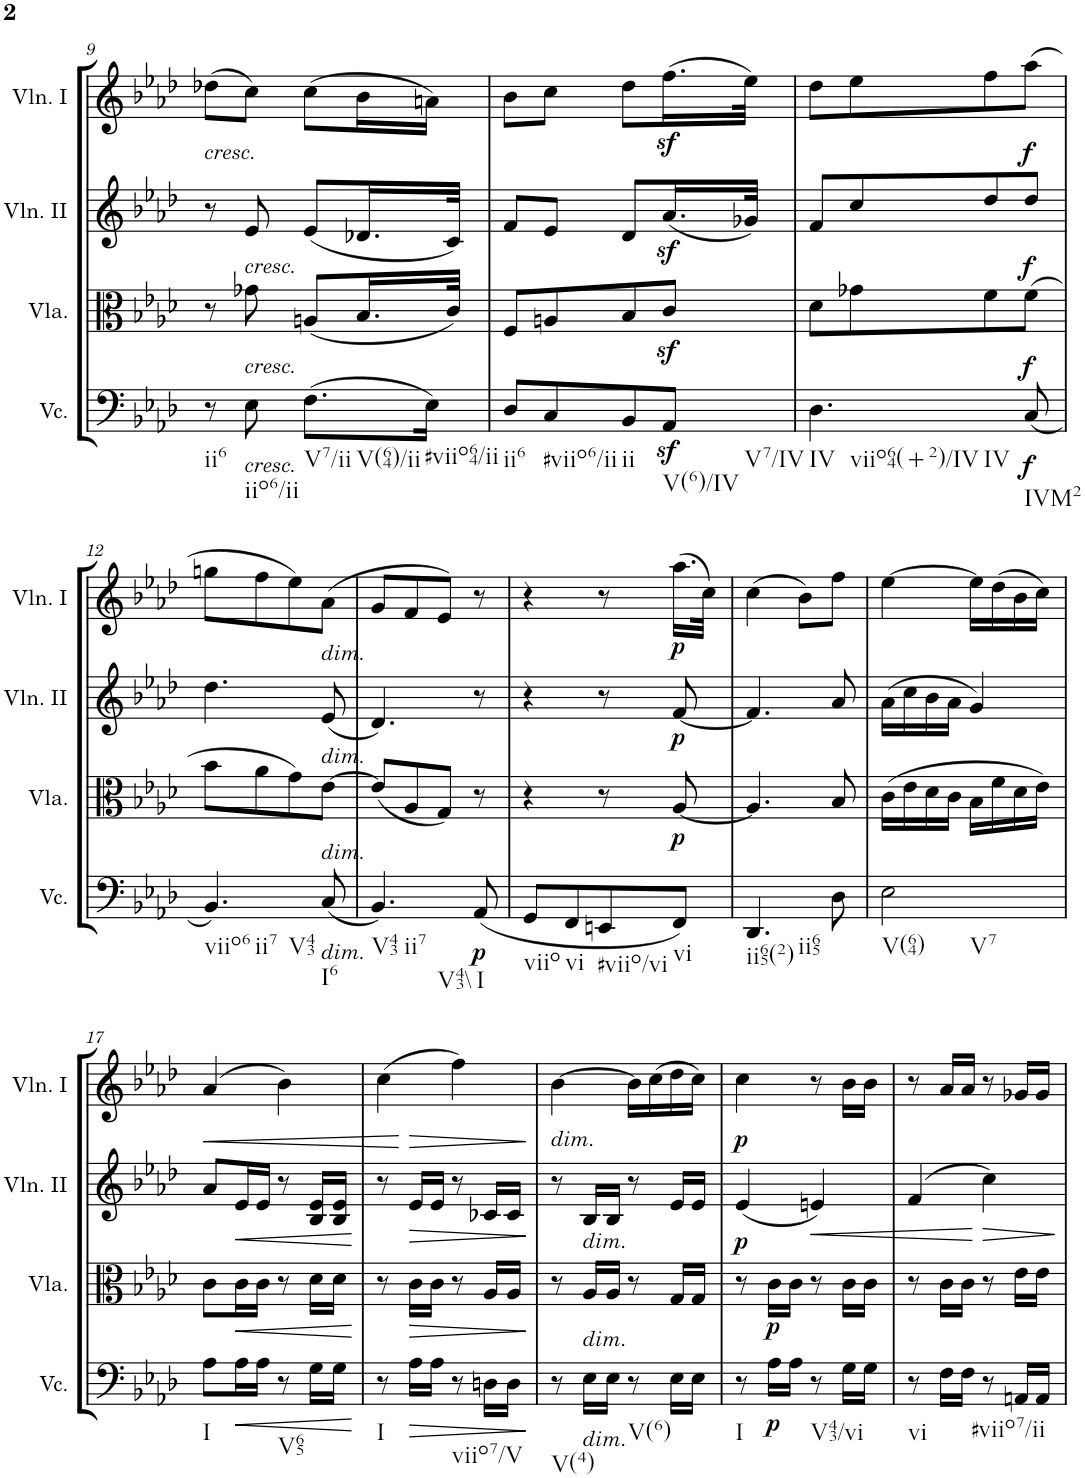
**kern	**dynam	**kern	**dynam	**kern	**dynam	**kern	**dynam
*part4	*part4	*part3	*part3	*part2	*part2	*part1	*part1
*staff4	*staff4	*staff3	*staff3	*staff2	*staff2	*staff1	*staff1
*I"Violoncello	*	*I"Viola	*	*I"Violino II	*	*I"Violino I	*
*I'Vc.	*	*I'Vla.	*	*I'Vln. II	*	*I'Vln. I	*
!!LO:PB:g=z
*clefF4	*	*clefC3	*	*clefG2	*	*clefG2	*
*k[b-e-a-d-]	*	*k[b-e-a-d-]	*	*k[b-e-a-d-]	*	*k[b-e-a-d-]	*
*M2/4	*	*M2/4	*	*M2/4	*	*M2/4	*
=9	=9	=9	=9	=9	=9	=9	=9
!	!	!	!	!	!	!LO:TX:b:i:t=cresc.	!
!LO:TX:b:t=ii6	!	!	!	!	!	!	!
8r	.	8r	.	8r	.	(8dd-X\L	.
!	!	!	!	!LO:TX:b:i:t=cresc.	!	!	!
!	!	!LO:TX:b:i:t=cresc.	!	!	!	!	!
!LO:TX:b:i:t=cresc.	!	!	!	!	!	!	!
!LO:TX:b:t=iio6/ii	!	!	!	!	!	!	!
8E-\	.	8g-X\	.	8e-/	.	8cc\J)	.
!LO:TX:b:t=V7/ii	!	!	!	!	!	!	!
!LO:TX:b:t=V(64)/ii	!	!	!	!	!	!	!
(8.F\L	.	(8An/L	.	(8e-/L	.	(8cc\L	.
.	.	16.B-/L	.	16.d-X/L	.	16b-\L	.
!LO:TX:b:t=#viio64/ii	!	!	!	!	!	!	!
16E-\Jk)	.	.	.	.	.	16an\JJ)	.
.	.	32c/JJk)	.	32c/JJk)	.	.	.
=10	=10	=10	=10	=10	=10	=10	=10
!LO:TX:b:t=ii6	!	!	!	!	!	!	!
8D-/L	.	8F/L	.	8f/L	.	8b-\L	.
!LO:TX:b:t=#viio6/ii	!	!	!	!	!	!	!
8C/	.	8An/	.	8e-/J	.	8cc\J	.
!LO:TX:b:t=ii	!	!	!	!	!	!	!
8BB-/	.	8B-/	.	8d-/L	.	8dd-\L	.
!LO:TX:b:t=V(6)/IV	!	!	!	!	!	!	!
!LO:TX:b:t=V7/IV	!	!	!	!	!	!	!
8AA-z</J	.	8cz</J	.	(16.a-z</L	.	(16.ffz<\L	.
.	.	.	.	32g-X/JJk)	.	32ee-\JJk)	.
=11	=11	=11	=11	=11	=11	=11	=11
!LO:TX:b:t=IV	!	!	!	!	!	!	!
!LO:TX:b:t=viio64(+2)/IV	!	!	!	!	!	!	!
!LO:TX:b:t=IV	!	!	!	!	!	!	!
4.D-\	.	8d-\L	.	8f/L	.	8dd-\L	.
.	.	8g-X\	.	8cc/	.	8ee-\	.
.	.	8f\	.	8dd-/	.	8ff\	.
!LO:TX:b:t=IVM2	!	!	!	!	!	!	!
!	!LO:DY:b	!	!LO:DY:b	!	!LO:DY:b	!	!LO:DY:b
(8C/	f	(8f\J	f	8dd-/J	f	(8aa-\J	f
!!LO:LB:g=z
=12	=12	=12	=12	=12	=12	=12	=12
!LO:TX:b:t=viio6	!	!	!	!	!	!	!
!LO:TX:b:t=ii7	!	!	!	!	!	!	!
!LO:TX:b:t=V43	!	!	!	!	!	!	!
4.BB-/)	.	8b-\L	.	4.dd-\	.	8ggn\L	.
.	.	8a-\	.	.	.	8ff\	.
.	.	8g\)	.	.	.	8ee-\)	.
!	!	!	!	!	!	!LO:TX:b:i:t=dim.	!
!	!	!	!	!LO:TX:b:i:t=dim.	!	!	!
!	!	!LO:TX:b:i:t=dim.	!	!	!	!	!
!LO:TX:b:i:t=dim.	!	!	!	!	!	!	!
!LO:TX:b:t=I6	!	!	!	!	!	!	!
(8C/	.	[8e-\J	.	(8e-/	.	(8a-\J	.
=13	=13	=13	=13	=13	=13	=13	=13
!LO:TX:b:t=V43	!	!	!	!	!	!	!
!LO:TX:b:t=ii7	!	!	!	!	!	!	!
!LO:TX:b:t=V43\\	!	!	!	!	!	!	!
4.BB-/)	.	(8e-/L]	.	4.d-/)	.	8g/L	.
.	.	8A-/	.	.	.	8f/	.
.	.	8G/J)	.	.	.	8e-/J)	.
!LO:TX:b:t=I	!	!	!	!	!	!	!
!	!LO:DY:b	!	!	!	!	!	!
(8AA-/	p	8r	.	8r	.	8r	.
=14	=14	=14	=14	=14	=14	=14	=14
!LO:TX:b:t=viio	!	!	!	!	!	!	!
8GG/L	.	4r	.	4r	.	4r	.
!LO:TX:b:t=vi	!	!	!	!	!	!	!
8FF/	.	.	.	.	.	.	.
!LO:TX:b:t=#viio/vi	!	!	!	!	!	!	!
8EEn/	.	8r	.	8r	.	8r	.
!LO:TX:b:t=vi	!	!	!	!	!	!	!
!	!	!	!LO:DY:b	!	!LO:DY:b	!	!LO:DY:b
8FF/J)	.	[8A-/	p	[8f/	p	(16.aa-\LL	p
.	.	.	.	.	.	32cc\JJk)	.
=15	=15	=15	=15	=15	=15	=15	=15
!LO:TX:b:t=ii65(2)	!	!	!	!	!	!	!
!LO:TX:b:t=ii65	!	!	!	!	!	!	!
4.DD-/	.	4.A-/]	.	4.f/]	.	(4cc\	.
.	.	.	.	.	.	8b-\L)	.
8D-\	.	8B-/	.	8a-/	.	8ff\J	.
=16	=16	=16	=16	=16	=16	=16	=16
!LO:TX:b:t=V(64)	!	!	!	!	!	!	!
!LO:TX:b:t=V7	!	!	!	!	!	!	!
2E-\	.	(16c\LL	.	(16a-\LL	.	[4ee-\	.
.	.	16e-\	.	16cc\	.	.	.
.	.	16d-\	.	16b-\	.	.	.
.	.	16c\JJ	.	16a-\JJ	.	.	.
.	.	16B-\LL	.	4g/)	.	16ee-\LL]	.
.	.	16f\	.	.	.	(16dd-\	.
.	.	16d-\	.	.	.	16b-\	.
.	.	16e-\JJ)	.	.	.	16cc\JJ)	.
!!LO:LB:g=z
=17	=17	=17	=17	=17	=17	=17	=17
!LO:TX:b:t=I	!	!	!	!	!	!	!
!	!	!	!	!	!	!	!LO:HP:b
8A-\L	.	8c\L	.	8a-/L	.	(4a-/	<
!	!LO:HP:b	!	!LO:HP:b	!	!LO:HP:b	!	!
16A-\L	<	16c\L	<	16e-/L	<	.	.
16A-\JJ	.	16c\JJ	.	16e-/JJ	.	.	.
!LO:TX:b:t=V65	!	!	!	!	!	!	!
8r	.	8r	.	8r	.	4b-\)	.
16G\LL	.	16d-\LL	.	16B-/ 16e-/LL	.	.	.
16G\JJ	.	16d-\JJ	.	16B-/ 16e-/JJ	.	.	.
.	.	.	[	.	[	.	.
=18	=18	=18	=18	=18	=18	=18	=18
*	*	*	*	*	*	*^	*
!LO:TX:b:t=I	!	!	!	!	!	!	!	!
8r	.	8r	.	8r	.	(4cc\	8ryy	.
!	!	!	!LO:HP:b	!	!LO:HP:b	!	!	!
16A-\LL	.	16c\LL	>	16e-/LL	>	.	8ryy	[
16A-\JJ	.	16c\JJ	.	16e-/JJ	.	.	.	.
!LO:TX:b:t=viio7/V	!	!	!	!	!	!	!	!
8r	.	8r	.	8r	.	4ff\)	4ryy	.
16Dn\LL	.	16A-/LL	.	16c-X/LL	.	.	.	.
16D\JJ	.	16A-/JJ	.	16c-/JJ	.	.	.	.
*	*	*	*	*	*	*v	*v	*
.	[	.	]	.	]	.	.
=19	=19	=19	=19	=19	=19	=19	=19
!	!	!	!	!	!	!LO:TX:b:i:t=dim.	!
!LO:TX:b:t=V(4)	!	!	!	!	!	!	!
8r	.	8r	.	8r	.	[4b-\	.
!	!	!	!	!LO:TX:b:i:t=dim.	!	!	!
!	!	!LO:TX:b:i:t=dim.	!	!	!	!	!
!LO:TX:b:i:t=dim.	!	!	!	!	!	!	!
16E-\LL	.	16A-/LL	.	16B-/LL	.	.	.
16E-\JJ	.	16A-/JJ	.	16B-/JJ	.	.	.
!LO:TX:b:t=V(6)	!	!	!	!	!	!	!
8r	.	8r	.	8r	.	16b-\LL]	.
.	.	.	.	.	.	(16cc\	.
16E-\LL	.	16G/LL	.	16e-/LL	.	16dd-\	.
16E-\JJ	.	16G/JJ	.	16e-/JJ	.	16cc\JJ)	.
=20	=20	=20	=20	=20	=20	=20	=20
!LO:TX:b:t=I	!	!	!	!	!	!	!
!	!	!	!	!	!LO:DY:b	!	!LO:DY:b
8r	.	8r	.	(4e-/	p	4cc\	p
!	!LO:DY:b	!	!LO:DY:b	!	!	!	!
16A-\LL	p	16c\LL	p	.	.	.	.
16A-\JJ	.	16c\JJ	.	.	.	.	.
!LO:TX:b:t=V43/vi	!	!	!	!	!	!	!
!	!	!	!	!	!LO:HP:b	!	!
8r	.	8r	.	4en/)	<	8r	.
16G\LL	.	16c\LL	.	.	.	16b-\LL	.
16G\JJ	.	16c\JJ	.	.	.	16b-\JJ	.
=21	=21	=21	=21	=21	=21	=21	=21
!LO:TX:b:t=vi	!	!	!	!	!	!	!
8r	.	8r	.	(4f/	.	8r	.
16F\LL	.	16c\LL	.	.	.	16a-/LL	.
16F\JJ	.	16c\JJ	.	.	.	16a-/JJ	.
!LO:TX:b:t=#viio7/ii	!	!	!	!	!	!	!
!	!	!	!	!	!LO:HP:n=1:b	!	!
8r	.	8r	.	4cc\)	[ >	8r	.
16AAn/LL	.	16e-\LL	.	.	.	16g-X/LL	.
16AA/JJ	.	16e-\JJ	.	.	.	16g-/JJ	.
.	.	.	.	.	]	.	.
=	=	=	=	=	=	=	=
*-	*-	*-	*-	*-	*-	*-	*-
